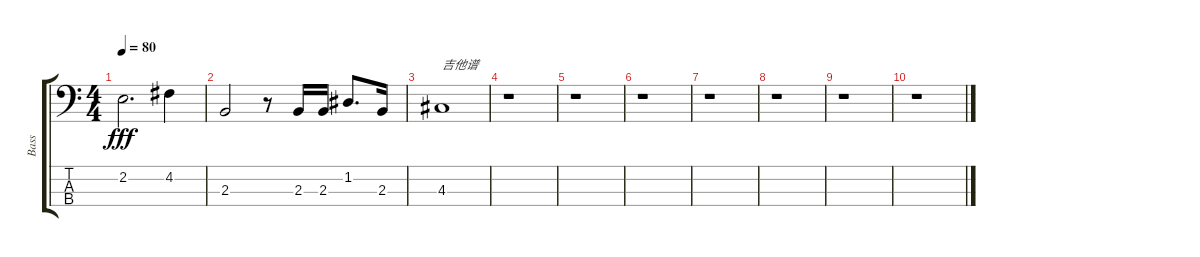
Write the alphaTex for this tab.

\track ("Bass" "Bass") {instrument acousticbass}
\staff {score tabs}
\tuning (G2 D2 A1 E1) {hide}
\ts (4 4)
\tempo 80
\clef f4
\ks c
2.2.2{d dy fff} 4.2.4 |
2.3.2 r.8 2.3.16 2.3.16 1.2.8{d} 2.3.16 |
4.3.1{txt "吉他谱"} |
r.1 |
r.1 |
r.1 |
r.1 |
r.1 |
r.1 |
r.1
